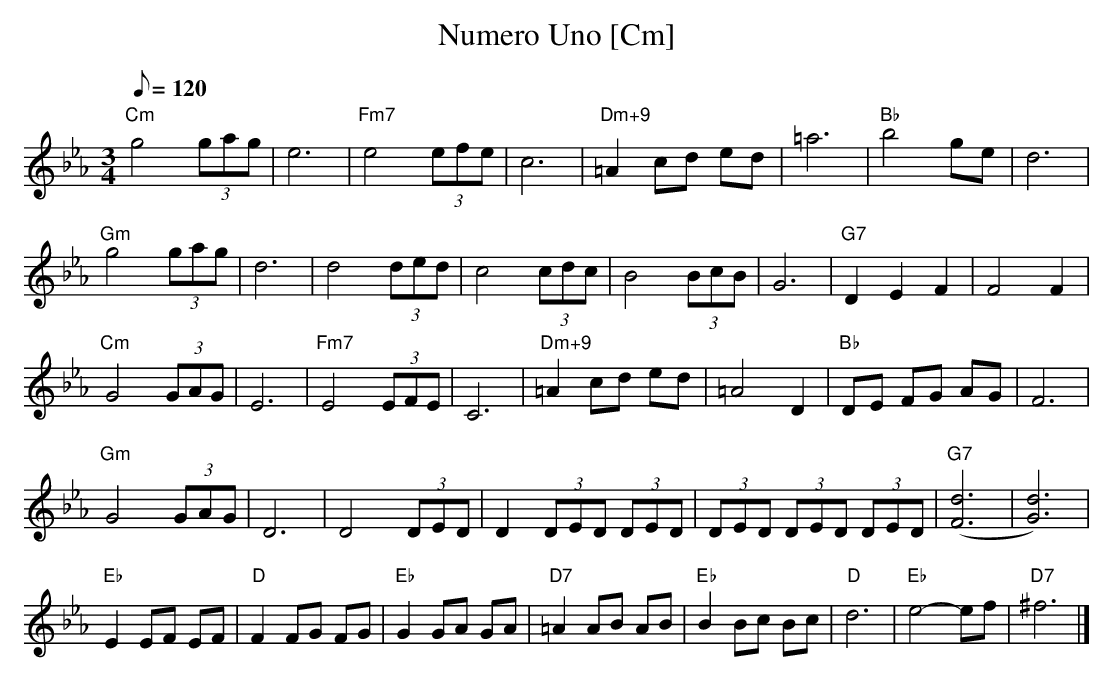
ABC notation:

X:1
T:Numero Uno [Cm]
M:3/4
L:1/8
Q:120
K:Cm
"Cm"g4(3gag|e6|"Fm7"e4(3efe|c6|"Dm+9"=A2cd ed|=a6|"Bb"b4 ge|d6|
"Gm"g4(3gag|d6|d4 (3ded|c4(3cdc|B4(3BcB|G6|"G7"D2E2F2|F4F2|
"Cm"G4(3GAG|E6|"Fm7"E4(3EFE|C6|"Dm+9"=A2cd ed|=A4D2|"Bb"DE FG AG|F6|
"Gm"G4(3GAG|D6|D4 (3DED|D2(3DED (3DED|(3DED (3DED (3DED|"G7"([F6d6]|[G6d6])|
"Eb"E2EF EF|"D"F2FG FG|"Eb"G2GA GA|"D7"=A2AB AB|"Eb"B2Bc Bc|"D"d6|"Eb"e4-ef|"D7"^f6|]
